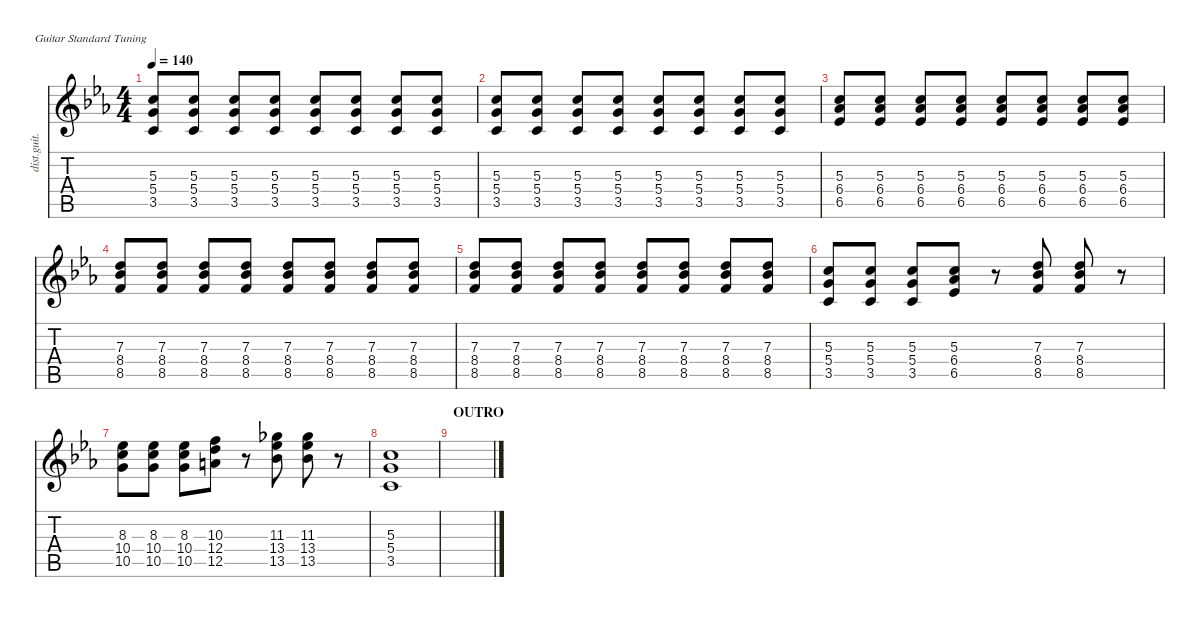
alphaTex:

\defaultSystemsLayout 4
\hideDynamics
\bracketExtendMode nobrackets
\otherSystemsTrackNameOrientation horizontal
\track ("Distortion Guitar" "dist.guit.") {instrument distortionguitar}
\staff {score tabs}
\tuning (E4 B3 G3 D3 A2 E2)
\ts (4 4)
\tempo 140
\clef g2
\ks cminor
(3.5{acc forcenatural} 5.4{acc forcenatural} 5.3{acc forcenatural}).8{dy fff beam Up} (3.5{acc forcenatural} 5.4{acc forcenatural} 5.3{acc forcenatural}).8{beam Up} (3.5{acc forcenatural} 5.4{acc forcenatural} 5.3{acc forcenatural}).8{beam Up} (3.5{acc forcenatural} 5.4{acc forcenatural} 5.3{acc forcenatural}).8{beam Up} (3.5{acc forcenatural} 5.4{acc forcenatural} 5.3{acc forcenatural}).8{beam Up} (3.5{acc forcenatural} 5.4{acc forcenatural} 5.3{acc forcenatural}).8{beam Up} (3.5{acc forcenatural} 5.4{acc forcenatural} 5.3{acc forcenatural}).8{beam Up} (3.5{acc forcenatural} 5.4{acc forcenatural} 5.3{acc forcenatural}).8{beam Up} |
(3.5{acc forcenatural} 5.4{acc forcenatural} 5.3{acc forcenatural}).8{beam Up} (3.5{acc forcenatural} 5.4{acc forcenatural} 5.3{acc forcenatural}).8{beam Up} (3.5{acc forcenatural} 5.4{acc forcenatural} 5.3{acc forcenatural}).8{beam Up} (3.5{acc forcenatural} 5.4{acc forcenatural} 5.3{acc forcenatural}).8{beam Up} (3.5{acc forcenatural} 5.4{acc forcenatural} 5.3{acc forcenatural}).8{beam Up} (3.5{acc forcenatural} 5.4{acc forcenatural} 5.3{acc forcenatural}).8{beam Up} (3.5{acc forcenatural} 5.4{acc forcenatural} 5.3{acc forcenatural}).8{beam Up} (3.5{acc forcenatural} 5.4{acc forcenatural} 5.3{acc forcenatural}).8{beam Up} |
(6.5{acc b} 6.4{acc b} 5.3{acc forcenatural}).8{beam Up} (6.4{acc b} 6.5{acc b} 5.3{acc forcenatural}).8{beam Up} (6.4{acc b} 6.5{acc b} 5.3{acc forcenatural}).8{beam Up} (6.4{acc b} 6.5{acc b} 5.3{acc forcenatural}).8{beam Up} (6.4{acc b} 6.5{acc b} 5.3{acc forcenatural}).8{beam Up} (6.4{acc b} 6.5{acc b} 5.3{acc forcenatural}).8{beam Up} (6.4{acc b} 6.5{acc b} 5.3{acc forcenatural}).8{beam Up} (6.4{acc b} 6.5{acc b} 5.3{acc forcenatural}).8{beam Up} |
(8.5{acc forcenatural} 8.4{acc b} 7.3{acc forcenatural}).8{beam Up} (8.5{acc forcenatural} 8.4{acc b} 7.3{acc forcenatural}).8{beam Up} (8.5{acc forcenatural} 8.4{acc b} 7.3{acc forcenatural}).8{beam Up} (8.5{acc forcenatural} 8.4{acc b} 7.3{acc forcenatural}).8{beam Up} (8.5{acc forcenatural} 8.4{acc b} 7.3{acc forcenatural}).8{beam Up} (8.5{acc forcenatural} 8.4{acc b} 7.3{acc forcenatural}).8{beam Up} (8.5{acc forcenatural} 8.4{acc b} 7.3{acc forcenatural}).8{beam Up} (8.5{acc forcenatural} 8.4{acc b} 7.3{acc forcenatural}).8{beam Up} |
(8.5{acc forcenatural} 8.4{acc b} 7.3{acc forcenatural}).8{beam Up} (8.5{acc forcenatural} 8.4{acc b} 7.3{acc forcenatural}).8{beam Up} (8.5{acc forcenatural} 8.4{acc b} 7.3{acc forcenatural}).8{beam Up} (8.5{acc forcenatural} 8.4{acc b} 7.3{acc forcenatural}).8{beam Up} (8.5{acc forcenatural} 8.4{acc b} 7.3{acc forcenatural}).8{beam Up} (8.5{acc forcenatural} 8.4{acc b} 7.3{acc forcenatural}).8{beam Up} (8.5{acc forcenatural} 8.4{acc b} 7.3{acc forcenatural}).8{beam Up} (8.5{acc forcenatural} 8.4{acc b} 7.3{acc forcenatural}).8{beam Up} |
(3.5{acc forcenatural} 5.4{acc forcenatural} 5.3{acc forcenatural}).8{beam Up} (3.5{acc forcenatural} 5.4{acc forcenatural} 5.3{acc forcenatural}).8{beam Up} (3.5{acc forcenatural} 5.4{acc forcenatural} 5.3{acc forcenatural}).8{beam Up} (6.5{acc b} 6.4{acc b} 5.3{acc forcenatural}).8{beam Up} r.8{beam Up} (8.5{acc forcenatural} 8.4{acc b} 7.3{acc forcenatural}).8{beam Up} (7.3{acc forcenatural} 8.4{acc b} 8.5{acc forcenatural}).8{beam Up} r.8{beam Up} |
(10.5{acc forcenatural} 10.4{acc forcenatural} 8.3{acc b}).8{beam Down} (10.5{acc forcenatural} 10.4{acc forcenatural} 8.3{acc b}).8{beam Down} (10.5{acc forcenatural} 10.4{acc forcenatural} 8.3{acc b}).8{beam Down} (12.5{acc forcenatural} 12.4{acc forcenatural} 10.3{acc forcenatural}).8{beam Down} r.8{beam Down} (13.5{acc b} 13.4{acc b} 11.3{acc b}).8{beam Down} (13.5{acc b} 13.4{acc b} 11.3{acc b}).8{beam Down} r.8{beam Down} |
(3.5{acc forcenatural} 5.4{acc forcenatural} 5.3{acc forcenatural}).1{beam Up} |
\section ("" "OUTRO")
